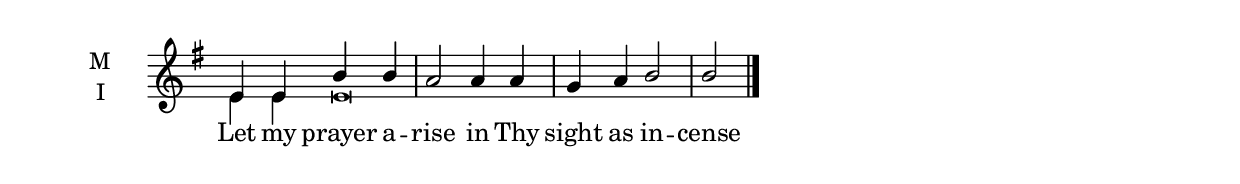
\version "2.18.2"

global = {
  \time 4/4 % Starts with
  \key g \major
  \set Timing.defaultBarType = "" %% Only put bar lines where I say
}

lyricText = \lyricmode {
  Let my prayer a -- rise
  in Thy sight as in -- cense
}

melody = \relative g' {
  e4 e b' b a2
  a4 a g a b2 b
  \bar"|."
}

ison = \relative c' { \global \tiny
  e4 e e\breve
  s1
}

\score {
  \new ChoirStaff <<
    \new Staff \with {
      midiInstrument = "choir aahs"
      instrumentName = \markup \center-column { M I }
    } <<
      \new Voice = "melody" { \voiceOne \melody }
      \new Voice = "ison" { \voiceTwo \ison }
    >>
    \new Lyrics \with {
      \override VerticalAxisGroup #'staff-affinity = #CENTER
    } \lyricsto "melody" \lyricText

  >>
  \layout {
    \context {
      \Staff
      \remove "Time_signature_engraver"
    }
    \context {
      \Score
      \omit BarNumber
    }
  }
  \midi { \tempo 4 = 150
          \context {
            \Voice
            \remove "Dynamic_performer"
    }
  }
}
